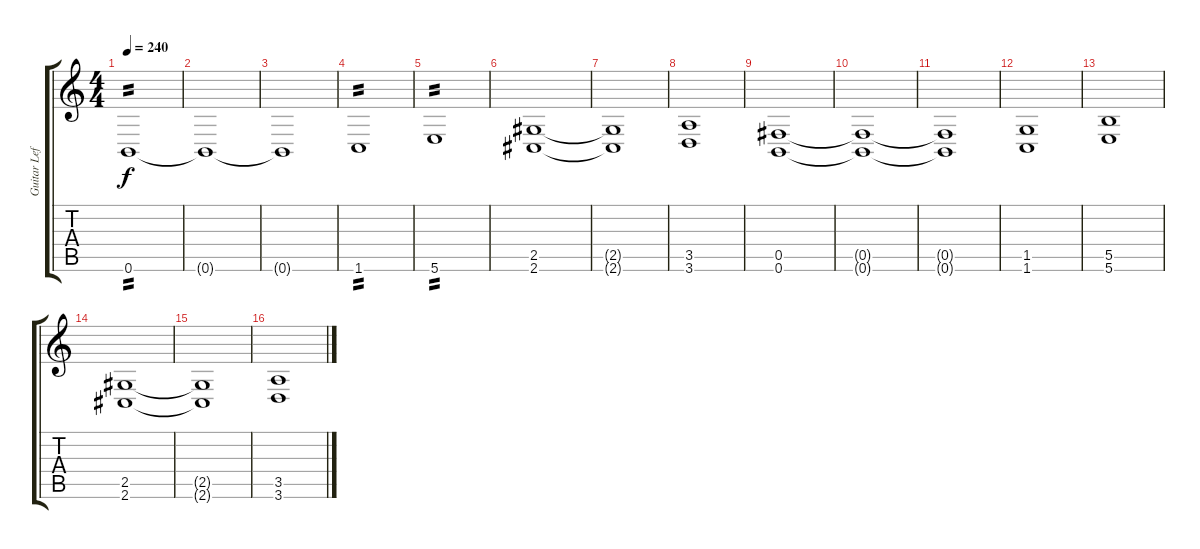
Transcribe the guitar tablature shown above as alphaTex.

\track ("Guitar Left" "Guitar Lef") {instrument distortionguitar}
\staff {score tabs}
\tuning (Db4 Ab3 E3 B2 Gb2 B1) {hide}
\ts (4 4)
\tempo 240
\clef g2
\ks c
0.6.1{tp 2 dy f} |
0.6{t}.1 |
0.6{t}.1 |
1.6.1{tp 2} |
5.6.1{tp 2} |
(2.5 2.6).1 |
(2.5{t} 2.6{t}).1 |
(3.5 3.6).1 |
(0.5 0.6).1 |
(0.5{t} 0.6{t}).1 |
(0.5{t} 0.6{t}).1 |
(1.5 1.6).1 |
(5.5 5.6).1 |
(2.5 2.6).1 |
(2.5{t} 2.6{t}).1 |
(3.5 3.6).1
